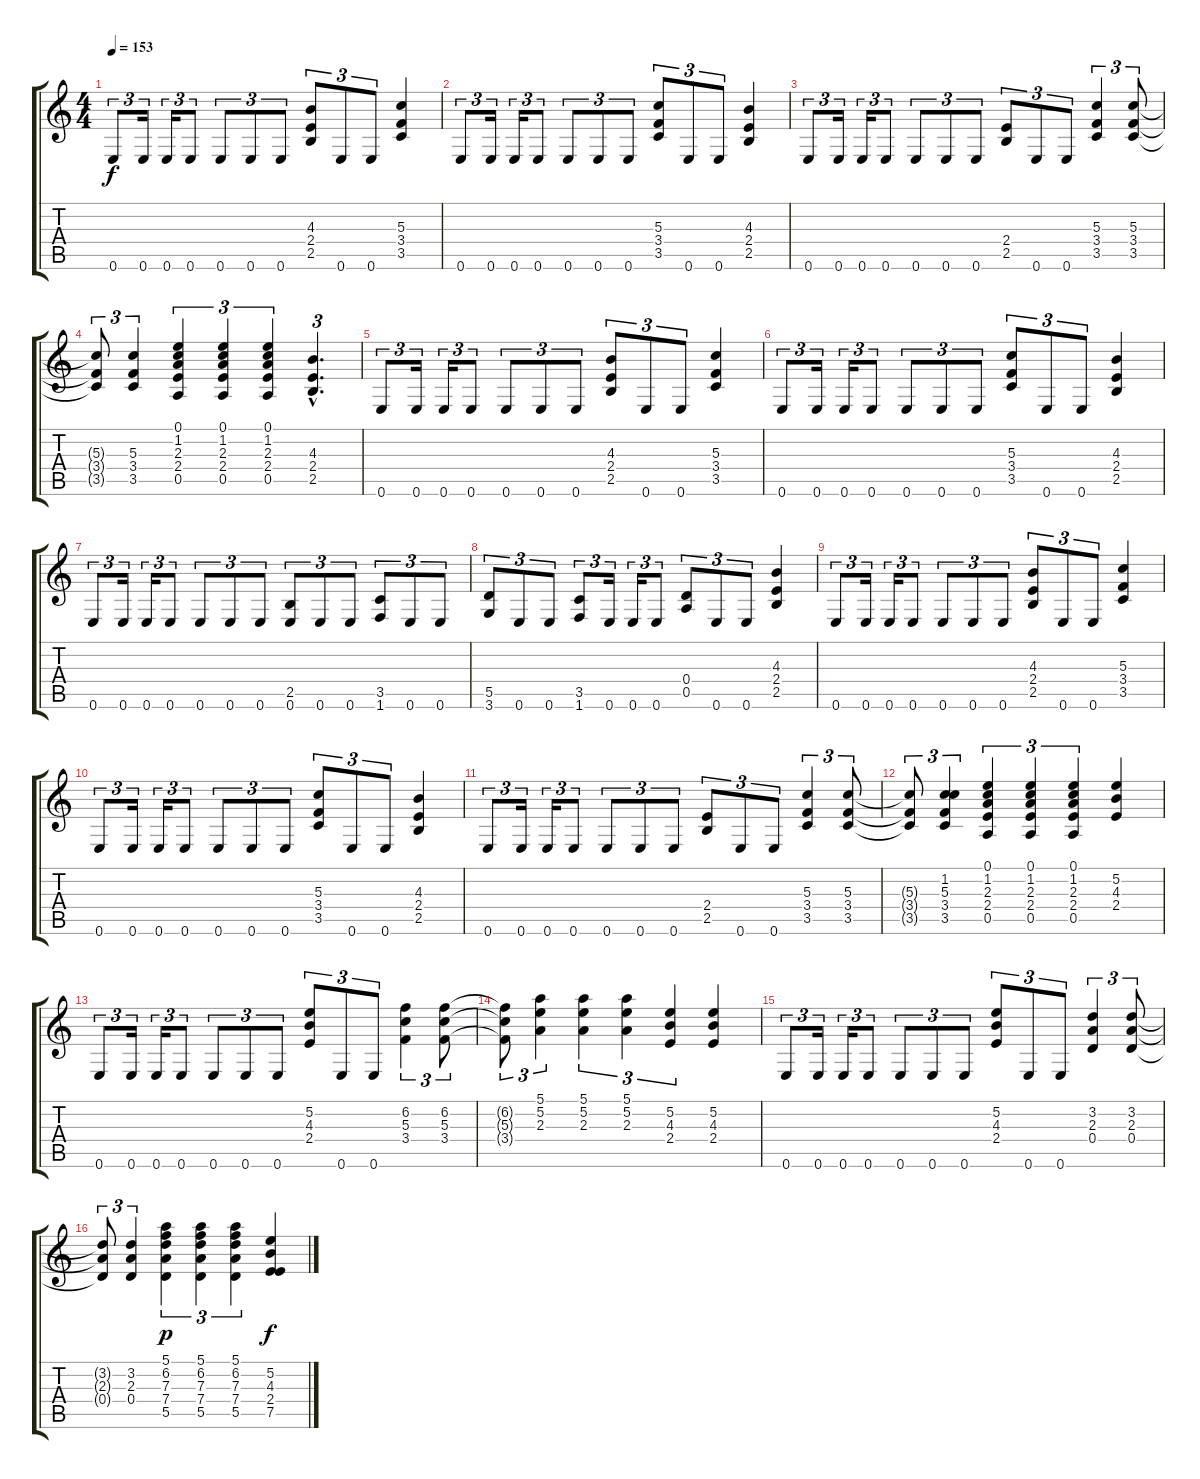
\track "" {instrument distortionguitar}
\staff {score tabs}
\tuning (E4 B3 G3 D3 A2 E2) {hide}
\ts (4 4)
\tempo 153
\clef g2
\ks c
0.6.8{tu (3 2) dy f} 0.6.16{tu (3 2)} 0.6.16{tu (3 2)} 0.6.8{tu (3 2)} 0.6.8{tu (3 2)} 0.6.8{tu (3 2)} 0.6.8{tu (3 2)} (4.3 2.4 2.5).8{tu (3 2)} 0.6.8{tu (3 2)} 0.6.8{tu (3 2)} (5.3 3.4 3.5).4 |
0.6.8{tu (3 2)} 0.6.16{tu (3 2)} 0.6.16{tu (3 2)} 0.6.8{tu (3 2)} 0.6.8{tu (3 2)} 0.6.8{tu (3 2)} 0.6.8{tu (3 2)} (5.3 3.4 3.5).8{tu (3 2)} 0.6.8{tu (3 2)} 0.6.8{tu (3 2)} (4.3 2.4 2.5).4 |
0.6.8{tu (3 2)} 0.6.16{tu (3 2)} 0.6.16{tu (3 2)} 0.6.8{tu (3 2)} 0.6.8{tu (3 2)} 0.6.8{tu (3 2)} 0.6.8{tu (3 2)} (2.4 2.5).8{tu (3 2)} 0.6.8{tu (3 2)} 0.6.8{tu (3 2)} (5.3 3.4 3.5).4{tu (3 2)} (5.3 3.4 3.5).8{tu (3 2)} |
(5.3{t} 3.4{t} 3.5{t}).8{tu (3 2)} (5.3 3.4 3.5).4{tu (3 2)} (0.1 1.2 2.3 2.4 0.5).4{tu (3 2)} (0.1 1.2 2.3 2.4 0.5).4{tu (3 2)} (0.1 1.2 2.3 2.4 0.5).4{tu (3 2)} (4.3{hac} 2.4{hac} 2.5{hac}).4{d tu (3 2)} |
0.6.8{tu (3 2)} 0.6.16{tu (3 2)} 0.6.16{tu (3 2)} 0.6.8{tu (3 2)} 0.6.8{tu (3 2)} 0.6.8{tu (3 2)} 0.6.8{tu (3 2)} (4.3 2.4 2.5).8{tu (3 2)} 0.6.8{tu (3 2)} 0.6.8{tu (3 2)} (5.3 3.4 3.5).4 |
0.6.8{tu (3 2)} 0.6.16{tu (3 2)} 0.6.16{tu (3 2)} 0.6.8{tu (3 2)} 0.6.8{tu (3 2)} 0.6.8{tu (3 2)} 0.6.8{tu (3 2)} (5.3 3.4 3.5).8{tu (3 2)} 0.6.8{tu (3 2)} 0.6.8{tu (3 2)} (4.3 2.4 2.5).4 |
0.6.8{tu (3 2)} 0.6.16{tu (3 2)} 0.6.16{tu (3 2)} 0.6.8{tu (3 2)} 0.6.8{tu (3 2)} 0.6.8{tu (3 2)} 0.6.8{tu (3 2)} (2.5 0.6).8{tu (3 2)} 0.6.8{tu (3 2)} 0.6.8{tu (3 2)} (3.5 1.6).8{tu (3 2)} 0.6.8{tu (3 2)} 0.6.8{tu (3 2)} |
(5.5 3.6).8{tu (3 2)} 0.6.8{tu (3 2)} 0.6.8{tu (3 2)} (3.5 1.6).8{tu (3 2)} 0.6.16{tu (3 2)} 0.6.16{tu (3 2)} 0.6.8{tu (3 2)} (0.4 0.5).8{tu (3 2)} 0.6.8{tu (3 2)} 0.6.8{tu (3 2)} (4.3 2.4 2.5).4 |
0.6.8{tu (3 2)} 0.6.16{tu (3 2)} 0.6.16{tu (3 2)} 0.6.8{tu (3 2)} 0.6.8{tu (3 2)} 0.6.8{tu (3 2)} 0.6.8{tu (3 2)} (4.3 2.4 2.5).8{tu (3 2)} 0.6.8{tu (3 2)} 0.6.8{tu (3 2)} (5.3 3.4 3.5).4 |
0.6.8{tu (3 2)} 0.6.16{tu (3 2)} 0.6.16{tu (3 2)} 0.6.8{tu (3 2)} 0.6.8{tu (3 2)} 0.6.8{tu (3 2)} 0.6.8{tu (3 2)} (5.3 3.4 3.5).8{tu (3 2)} 0.6.8{tu (3 2)} 0.6.8{tu (3 2)} (4.3 2.4 2.5).4 |
0.6.8{tu (3 2)} 0.6.16{tu (3 2)} 0.6.16{tu (3 2)} 0.6.8{tu (3 2)} 0.6.8{tu (3 2)} 0.6.8{tu (3 2)} 0.6.8{tu (3 2)} (2.4 2.5).8{tu (3 2)} 0.6.8{tu (3 2)} 0.6.8{tu (3 2)} (5.3 3.4 3.5).4{tu (3 2)} (5.3 3.4 3.5).8{tu (3 2)} |
(5.3{t} 3.4{t} 3.5{t}).8{tu (3 2)} (1.2 5.3 3.4 3.5).4{tu (3 2)} (0.1 1.2 2.3 2.4 0.5).4{tu (3 2)} (0.1 1.2 2.3 2.4 0.5).4{tu (3 2)} (0.1 1.2 2.3 2.4 0.5).4{tu (3 2)} (5.2 4.3 2.4).4 |
0.6.8{tu (3 2)} 0.6.16{tu (3 2)} 0.6.16{tu (3 2)} 0.6.8{tu (3 2)} 0.6.8{tu (3 2)} 0.6.8{tu (3 2)} 0.6.8{tu (3 2)} (5.2 4.3 2.4).8{tu (3 2)} 0.6.8{tu (3 2)} 0.6.8{tu (3 2)} (6.2 5.3 3.4).4{tu (3 2)} (6.2 5.3 3.4).8{tu (3 2)} |
(6.2{t} 5.3{t} 3.4{t}).8{tu (3 2)} (5.1 5.2 2.3).4{tu (3 2)} (5.1 5.2 2.3).4{tu (3 2)} (5.1 5.2 2.3).4{tu (3 2)} (5.2 4.3 2.4).4{tu (3 2)} (5.2 4.3 2.4).4 |
0.6.8{tu (3 2)} 0.6.16{tu (3 2)} 0.6.16{tu (3 2)} 0.6.8{tu (3 2)} 0.6.8{tu (3 2)} 0.6.8{tu (3 2)} 0.6.8{tu (3 2)} (5.2 4.3 2.4).8{tu (3 2)} 0.6.8{tu (3 2)} 0.6.8{tu (3 2)} (3.2 2.3 0.4).4{tu (3 2)} (3.2 2.3 0.4).8{tu (3 2)} |
(3.2{t} 2.3{t} 0.4{t}).8{tu (3 2)} (3.2 2.3 0.4).4{tu (3 2)} (5.1 6.2 7.3 7.4 5.5).4{tu (3 2) dy p} (5.1 6.2 7.3 7.4 5.5).4{tu (3 2)} (5.1 6.2 7.3 7.4 5.5).4{tu (3 2)} (5.2 4.3 2.4 7.5).4{dy f}
